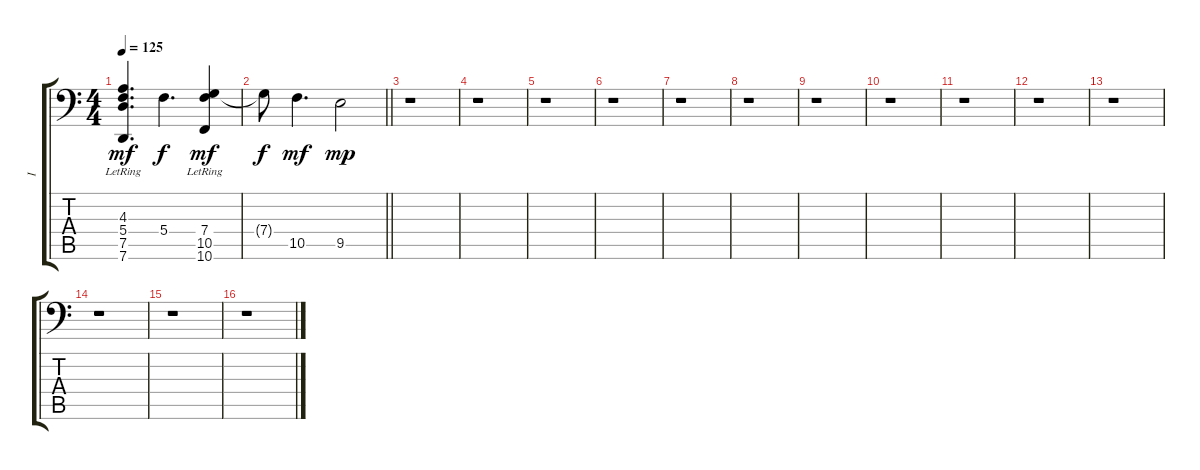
\track ("I" "I") {instrument acousticgrandpiano}
\staff {score tabs}
\tuning (D4 A3 F3 C3 G2 G1) {hide}
\ts (4 4)
\tempo 125
\clef f4
\ks c
(4.3 5.4 7.5{lr} 7.6{lr}).4{d dy mf} 5.4.4{d dy f} (7.4 10.5{lr} 10.6{lr}).4{dy mf} |
\barLineRight lightlight
7.4{t}.8{dy f} 10.5.4{d dy mf} 9.5.2{dy mp} |
\section ("" "")
r.1 |
r.1 |
r.1 |
r.1 |
r.1 |
r.1 |
r.1 |
r.1 |
r.1 |
r.1 |
r.1 |
r.1 |
r.1 |
r.1
